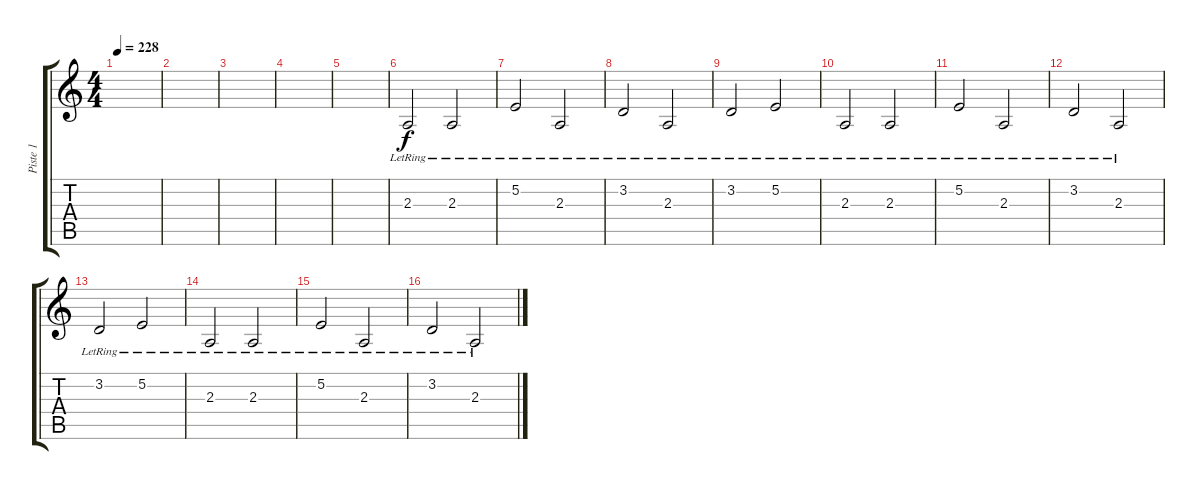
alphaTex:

\track ("Piste 1" "Piste 1") {instrument harpsichord}
\staff {score tabs}
\tuning (E4 B3 G3 D3 A2 E2) {hide}
\ts (4 4)
\tempo 228
\clef g2
\ks c
|
|
|
|
|
2.3{lr}.2{volume 16} 2.3{lr}.2 |
5.2{lr}.2 2.3{lr}.2 |
3.2{lr}.2 2.3{lr}.2 |
3.2{lr}.2 5.2{lr}.2 |
2.3{lr}.2{volume 16} 2.3{lr}.2 |
5.2{lr}.2 2.3{lr}.2 |
3.2{lr}.2 2.3{lr}.2 |
3.2{lr}.2 5.2{lr}.2 |
2.3{lr}.2{volume 16} 2.3{lr}.2 |
5.2{lr}.2 2.3{lr}.2 |
3.2{lr}.2 2.3{lr}.2
